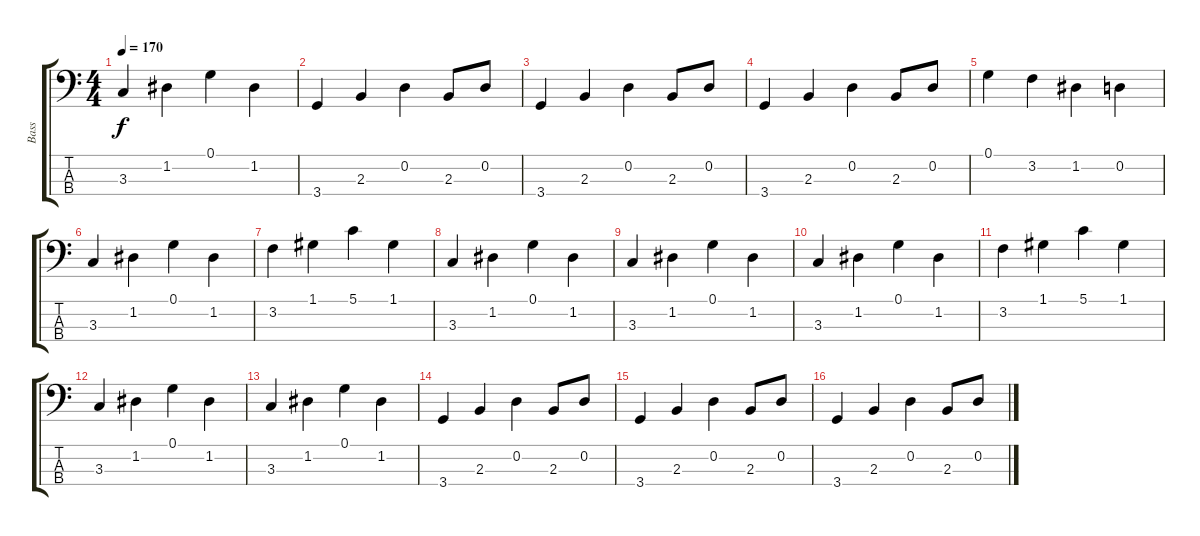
\track ("Bass" "Bass") {instrument electricbassfinger}
\staff {score tabs}
\tuning (G2 D2 A1 E1) {hide}
\ts (4 4)
\tempo 170
\clef f4
\ks c
3.3.4{dy f} 1.2.4 0.1.4 1.2.4 |
3.4.4 2.3.4 0.2.4 2.3.8 0.2.8 |
3.4.4 2.3.4 0.2.4 2.3.8 0.2.8 |
3.4.4 2.3.4 0.2.4 2.3.8 0.2.8 |
0.1.4 3.2.4 1.2.4 0.2.4 |
3.3.4 1.2.4 0.1.4 1.2.4 |
3.2.4 1.1.4 5.1.4 1.1.4 |
3.3.4 1.2.4 0.1.4 1.2.4 |
3.3.4 1.2.4 0.1.4 1.2.4 |
3.3.4 1.2.4 0.1.4 1.2.4 |
3.2.4 1.1.4 5.1.4 1.1.4 |
3.3.4 1.2.4 0.1.4 1.2.4 |
3.3.4 1.2.4 0.1.4 1.2.4 |
3.4.4 2.3.4 0.2.4 2.3.8 0.2.8 |
3.4.4 2.3.4 0.2.4 2.3.8 0.2.8 |
3.4.4 2.3.4 0.2.4 2.3.8 0.2.8
